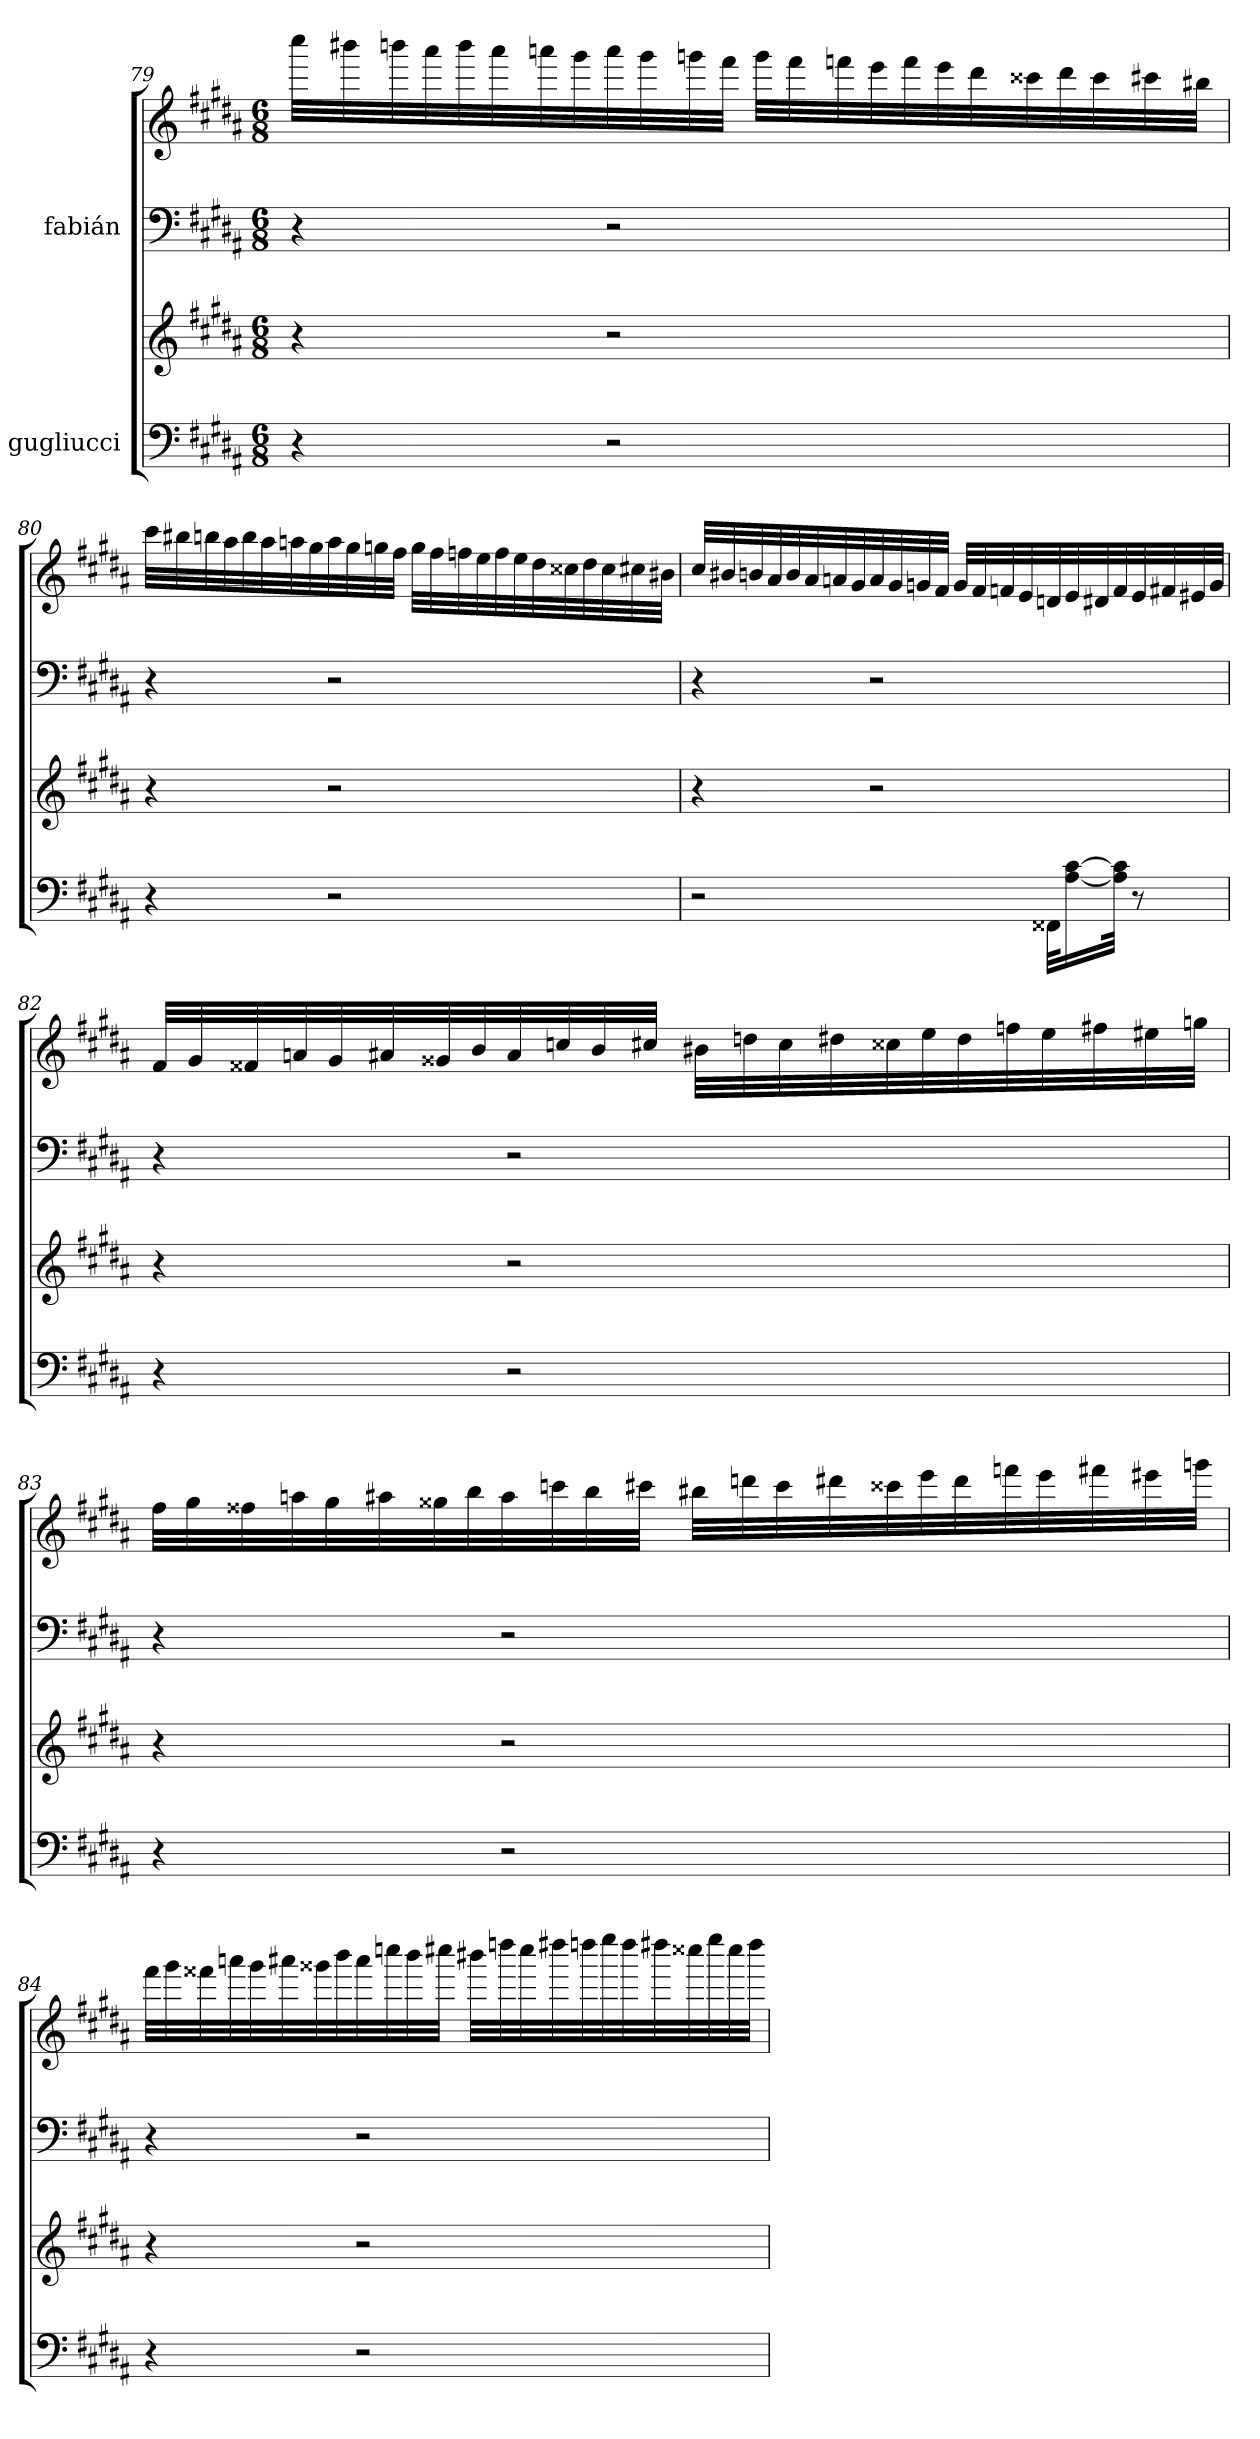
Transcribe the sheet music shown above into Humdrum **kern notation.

**kern	**kern	**kern	**kern
*part2	*part2	*part1	*part1
*staff4	*staff3	*staff2	*staff1
*I"gugliucci	*	*I"fabián	*
!!LO:LB:g=z
*clefF4	*clefG2	*clefF4	*clefG2
*k[f#c#g#d#a#]	*k[f#c#g#d#a#]	*k[f#c#g#d#a#]	*k[f#c#g#d#a#]
*B:	*B:	*B:	*B:
*M6/8	*M6/8	*M6/8	*M6/8
=79	=79	=79	=79
4r	4r	4r	32cccc#\LLL
.	.	.	32bbb#X\
.	.	.	32bbbn\
.	.	.	32aaa#\
.	.	.	32bbb\
.	.	.	32aaa#\
.	.	.	32aaan\
.	.	.	32ggg#\
2r	2r	2r	32aaa\
.	.	.	32ggg#\
.	.	.	32gggn\
.	.	.	32fff#\JJJ
.	.	.	32ggg\LLL
.	.	.	32fff#\
.	.	.	32fffn\
.	.	.	32eee\
.	.	.	32fff\
.	.	.	32eee\
.	.	.	32ddd#\
.	.	.	32ccc##X\
.	.	.	32ddd#\
.	.	.	32ccc##\
.	.	.	32ccc#X\
.	.	.	32bb#X\JJJ
!!LO:LB:g=z
=80	=80	=80	=80
4r	4r	4r	32ccc#\LLL
.	.	.	32bb#X\
.	.	.	32bbn\
.	.	.	32aa#\
.	.	.	32bb\
.	.	.	32aa#\
.	.	.	32aan\
.	.	.	32gg#\
2r	2r	2r	32aa\
.	.	.	32gg#\
.	.	.	32ggn\
.	.	.	32ff#\JJJ
.	.	.	32gg\LLL
.	.	.	32ff#\
.	.	.	32ffn\
.	.	.	32ee\
.	.	.	32ff\
.	.	.	32ee\
.	.	.	32dd#\
.	.	.	32cc##X\
.	.	.	32dd#\
.	.	.	32cc##\
.	.	.	32cc#X\
.	.	.	32b#X\JJJ
!!LO:PB:g=z
=81	=81	=81	=81
2r	4r	4r	32cc#/LLL
.	.	.	32b#X/
.	.	.	32bn/
.	.	.	32a#/
.	.	.	32b/
.	.	.	32a#/
.	.	.	32an/
.	.	.	32g#/
.	2r	2r	32a/
.	.	.	32g#/
.	.	.	32gn/
.	.	.	32f#/JJJ
.	.	.	32g/LLL
.	.	.	32f#/
.	.	.	32fn/
.	.	.	32e/
32FF##X\KLL	.	.	32dn/
[16A#\ [16c#\	.	.	32e/
.	.	.	32d#X/
32A#\] 32c#\]JJk	.	.	32f/
8r	.	.	32e/
.	.	.	32f#X/
.	.	.	32e#X/
.	.	.	32g/JJJ
!!LO:LB:g=z
=82	=82	=82	=82
4r	4r	4r	32f#/LLL
.	.	.	32g#/
.	.	.	32f##X/
.	.	.	32an/
.	.	.	32g#/
.	.	.	32a#X/
.	.	.	32g##X/
.	.	.	32b/
2r	2r	2r	32a#/
.	.	.	32ccn/
.	.	.	32b/
.	.	.	32cc#X/JJJ
.	.	.	32b#X\LLL
.	.	.	32ddn\
.	.	.	32cc#\
.	.	.	32dd#X\
.	.	.	32cc##X\
.	.	.	32ee\
.	.	.	32dd#\
.	.	.	32ffn\
.	.	.	32ee\
.	.	.	32ff#X\
.	.	.	32ee#X\
.	.	.	32ggn\JJJ
!!LO:LB:g=z
=83	=83	=83	=83
4r	4r	4r	32ff#\LLL
.	.	.	32gg#\
.	.	.	32ff##X\
.	.	.	32aan\
.	.	.	32gg#\
.	.	.	32aa#X\
.	.	.	32gg##X\
.	.	.	32bb\
2r	2r	2r	32aa#\
.	.	.	32cccn\
.	.	.	32bb\
.	.	.	32ccc#X\JJJ
.	.	.	32bb#X\LLL
.	.	.	32dddn\
.	.	.	32ccc#\
.	.	.	32ddd#X\
.	.	.	32ccc##X\
.	.	.	32eee\
.	.	.	32ddd#\
.	.	.	32fffn\
.	.	.	32eee\
.	.	.	32fff#X\
.	.	.	32eee#X\
.	.	.	32gggn\JJJ
!!LO:PB:g=z
=84	=84	=84	=84
4r	4r	4r	32fff#\LLL
.	.	.	32ggg#\
.	.	.	32fff##X\
.	.	.	32aaan\
.	.	.	32ggg#\
.	.	.	32aaa#X\
.	.	.	32ggg##X\
.	.	.	32bbb\
2r	2r	2r	32aaa#\
.	.	.	32ccccn\
.	.	.	32bbb\
.	.	.	32cccc#X\JJJ
.	.	.	32bbb#X\LLL
.	.	.	32ddddn\
.	.	.	32cccc#\
.	.	.	32dddd#X\
.	.	.	32ddddn\
.	.	.	32eeee\
.	.	.	32dddd\
.	.	.	32dddd#X\
.	.	.	32cccc##X\
.	.	.	32eeee\
.	.	.	32cccc##\
.	.	.	32dddd#\JJJ
=	=	=	=
*-	*-	*-	*-
